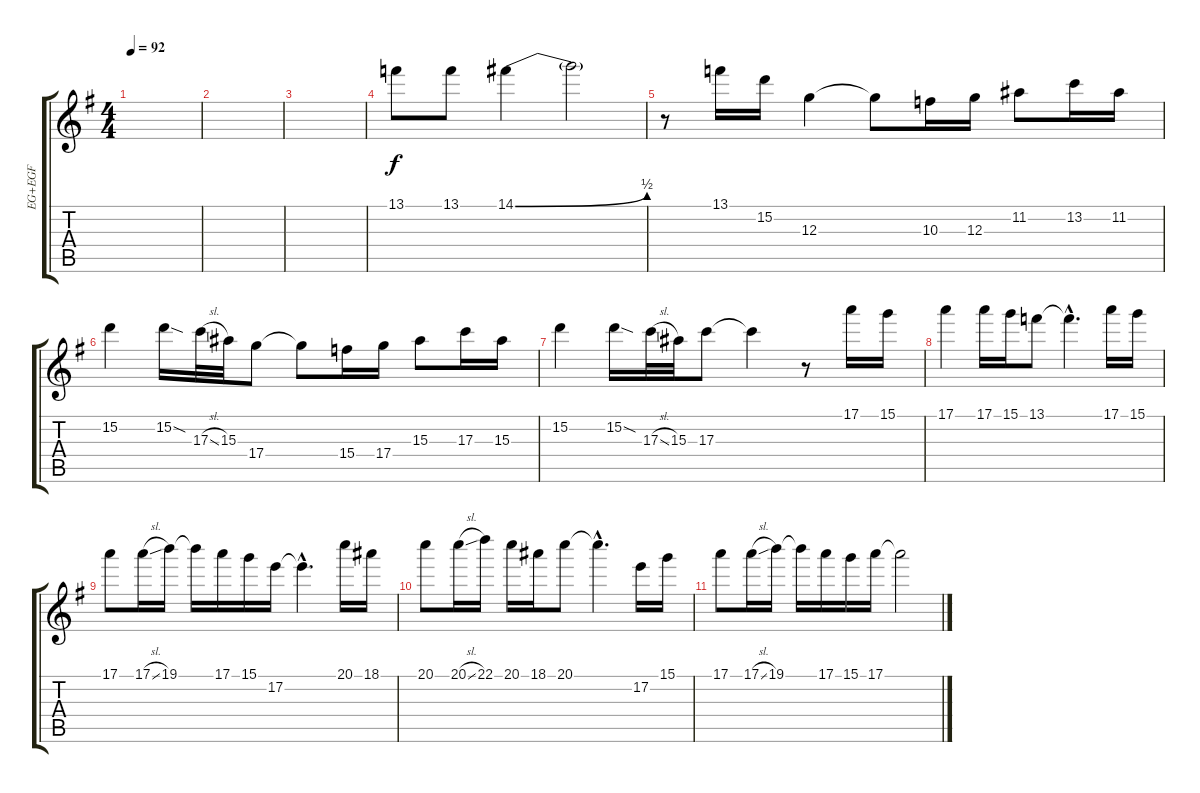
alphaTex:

\track ("EG+EGF" "EG+EGF") {instrument overdrivenguitar}
\staff {score tabs}
\tuning (E4 B3 G3 D3 A2 E2) {hide}
\ts (4 4)
\tempo 92
\clef g2
\ks g
|
|
|
13.1.8{volume 16 instrument overdrivenguitar} 13.1.8 14.1{be (bend 0 0 60 2)}.4 14.1{t}.2 |
r.8 13.1.16 15.2.16 12.3.4 12.3{t}.8 10.3.16 12.3.16 11.2.8 13.2.16 11.2.16 |
15.2.4 15.2{sod}.16 17.3{sl}.32 15.3.32 17.4.8 17.4{t}.8 15.4.16 17.4.16 15.3.8 17.3.16 15.3.16 |
15.2.4 15.2{sod}.16 17.3{sl}.32 15.3.32 17.3.8 17.3{t}.4 r.8 17.1.16 15.1.16 |
17.1.4 17.1.16 15.1.16 13.1.8 13.1{hac t}.4{d} 17.1.16 15.1.16 |
17.1.8 17.1{sl}.16 19.1.16 19.1{t}.16 17.1.16 15.1.16 17.2.16 17.2{hac t}.4{d} 20.1.16 18.1.16 |
20.1.8 20.1{sl}.16 22.1.16 20.1.16 18.1.16 20.1.8 20.1{hac t}.4{d} 17.2.16 15.1.16 |
17.1.8 17.1{sl}.16 19.1.16 19.1{t}.16 17.1.16 15.1.16 17.1.16 17.1{t}.2
